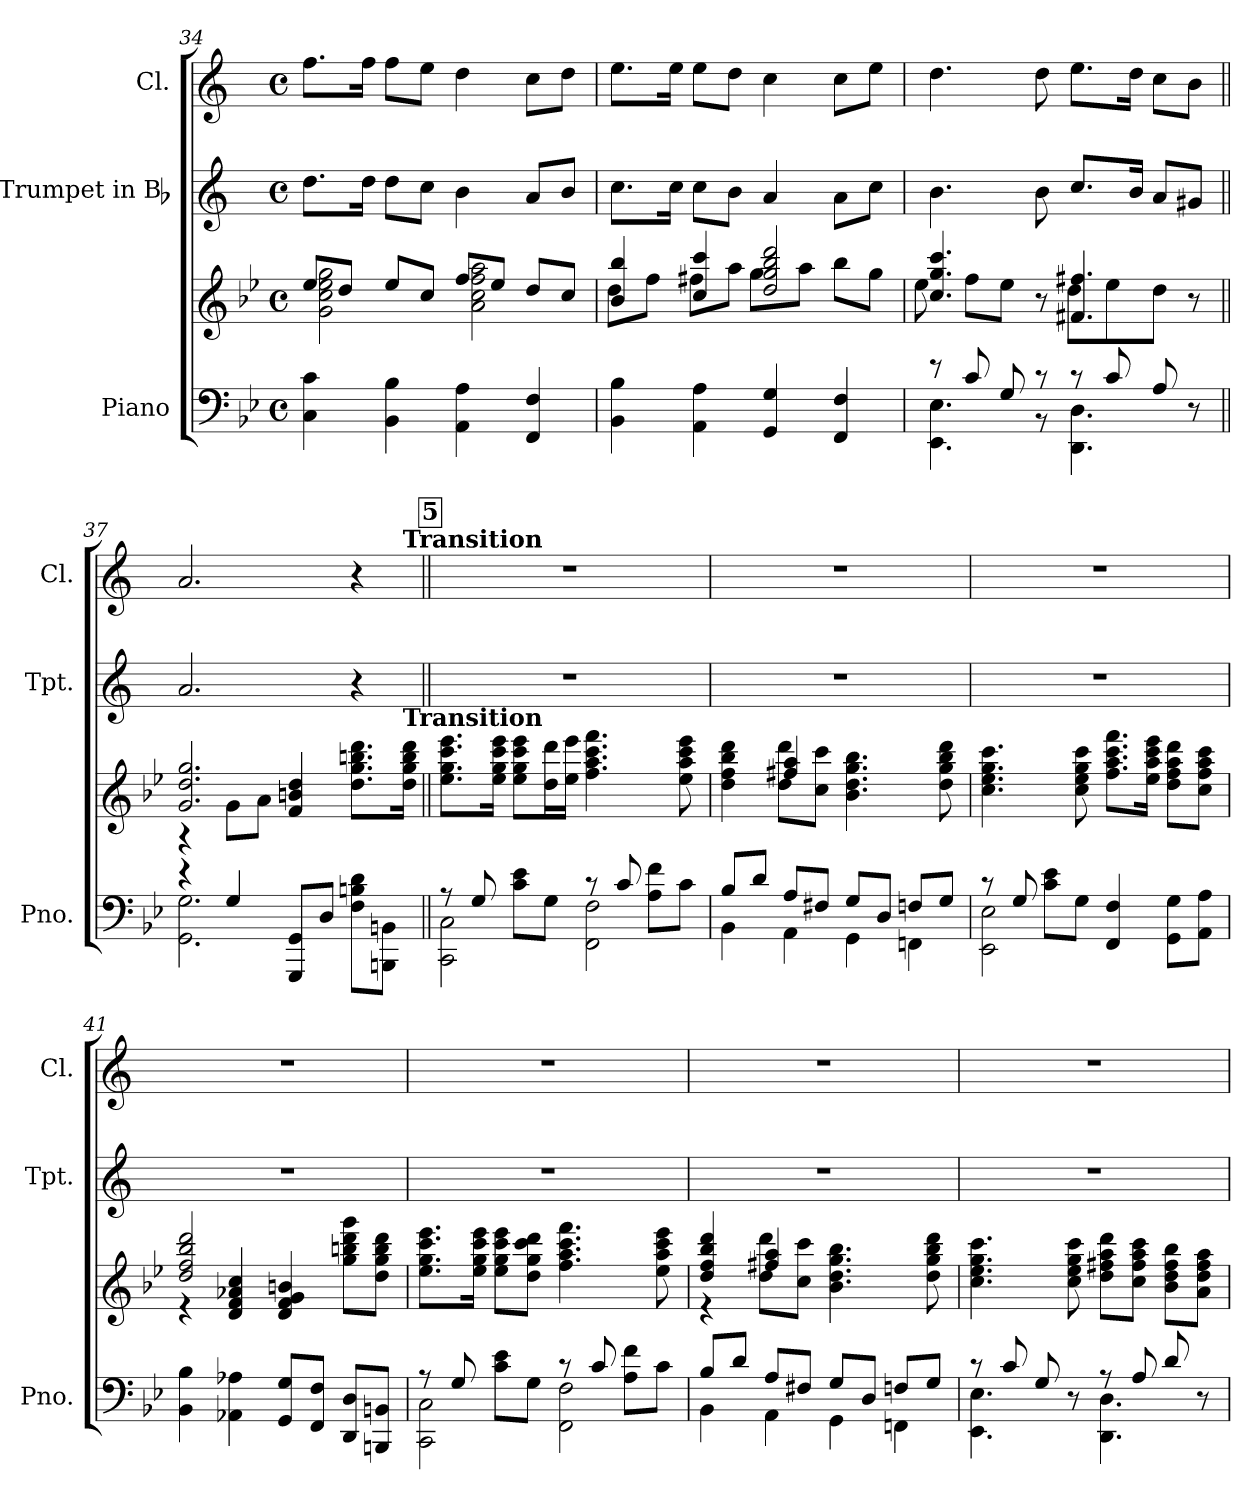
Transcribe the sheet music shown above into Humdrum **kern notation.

**kern	**kern	**kern	**kern
*part3	*part3	*part2	*part1
*staff4	*staff3	*staff2	*staff1
*I"Piano	*	*I"Trumpet in Bb	*I"Cl.
*I'Pno.	*	*I'Tpt.	*I'Cl.
!!LO:LB:g=z
*clefF4	*clefG2	*clefG2	*clefG2
*	*	*ITrd1c2	*ITrd1c2
*k[b-e-]	*k[b-e-]	*k[b-e-]	*k[b-e-]
*B-:	*B-:	*B-:	*B-:
*M4/4	*M4/4	*M4/4	*M4/4
*met(c)	*met(c)	*met(c)	*met(c)
=34	=34	=34	=34
*	*^	*	*
4Ci\ 4ci	8ee-i/L	2gi\ 2cci 2ee-i 2ggi	8.cci\L	8.ee-i\L
.	8ddi/J	.	.	.
.	.	.	16cci\Jk	16ee-i\Jk
4BB-i\ 4B-i	8ee-i/L	.	8cci\L	8ee-i\L
.	8cci/J	.	8b-i\J	8ddi\J
4AAi\ 4Ai	8ffi/L	2ai\ 2cci 2ffi 2aai	4ai\	4cci\
.	8ee-i/J	.	.	.
4FFi/ 4Fi	8ddi/L	.	8gi/L	8b-i\L
.	8cci/J	.	8ai/J	8cci\J
=35	=35	=35	=35	=35
4BB-i\ 4B-i	4b-i/ 4bb-i	8ddi\L	8.b-i\L	8.ddi\L
.	.	8ffi\J	.	.
.	.	.	16b-i\Jk	16ddi\Jk
4AAi\ 4Ai	4cci/ 4ccci	8ff#Xi\L	8b-i\L	8ddi\L
.	.	8aai\J	8ai\J	8cci\J
4GGi/ 4Gi	2ddi/ 2ggi 2bb-i 2dddi	8ggi\L	4gi/	4b-i\
.	.	8aai\J	.	.
4FFi/ 4Fi	.	8bb-i\L	8gi\L	8b-i\L
.	.	8ggi\J	8b-i\J	8ddi\J
=36	=36	=36	=36	=36
*^	*	*	*	*
8r	4.EE-i\ 4.E-i	4.cci/ 4.ggi 4.ccci	8ee-i\	4.ai\	4.cci\
8ci/	.	.	8ffi\L	.	.
8Gi/	.	.	8ee-i\J	.	.
8r	8r	8r	8ryy	8ai\	8cci\
8r	4.DDi\ 4.Di	4.f#Xi/ 4.ff#Xi	8ddi\L	8.b-i/L	8.ddi\L
8ci/	.	.	8ee-i\	.	.
.	.	.	.	16ai/Jk	16cci\Jk
8Ai/	.	.	8ddi\J	8gi/L	8b-i\L
8r	8ryy	8r	8ryy	8f#Xi/J	8ai\J
!!LO:PB:g=z
=37||	=37||	=37||	=37||	=37||	=37||
*	*	*	*	*	*^
4r	2.GGi\ 2.Gi	2.gi/ 2.ddi 2.ggi	4r	2.gi/	2.gi/	2...ryy
4Gi/	.	.	8gi\L	.	.	.
.	.	.	8ai\J	.	.	.
8GGGi/ 8GGi/L	.	.	4fi/ 4bni 4ddi	.	.	.
8Di/J	.	.	.	.	.	.
8Fi\ 8Bni\ 8di\L	4ryy	4ryy	8.ddi\ 8.ggi\ 8.bbni\ 8.dddi\L	4r	4r	.
8BBBni\ 8BBni\J	.	.	.	.	.	.
!	!	!	!	!	!	!LO:TX:a:B:t=Transition
!	!	!	!LO:TX:a:B:t=Transition	!	!	!
.	.	.	16ddi\ 16ggi\ 16bbi\ 16dddi\Jk	.	.	16ryy
*	*	*v	*v	*	*v	*v
!!LO:REH:place=s1:B:color=#000000:enc=box:fs=14.0049:t=5
=38||	=38||	=38||	=38||	=38||
8r	2CCi\ 2Ci	8.ee-i\ 8.ggi\ 8.ccci\ 8.eee-i\L	1r	1r
8Gi/	.	.	.	.
.	.	16ee-i\ 16ggi\ 16ccci\ 16eee-i\Jk	.	.
8ci\ 8e-i\L	.	8ee-i\ 8ggi\ 8ccci\ 8eee-i\L	.	.
8Gi\J	.	16ddi\ 16dddi\L	.	.
.	.	16ee-i\ 16eee-i\JJ	.	.
8r	2FFi\ 2Fi	4.ffi\ 4.aai 4.ccci 4.fffi	.	.
8ci/	.	.	.	.
8Ai\ 8fi\L	.	.	.	.
8ci\J	.	8ee-i\ 8aai 8ccci 8eee-i	.	.
=39	=39	=39	=39	=39
*	*	*^	*	*
8B-i/L	4BB-i\	4ddi\ 4ffi 4bb-i 4dddi	4ryy	1r	1r
8di/J	.	.	.	.	.
8Ai/L	4AAi\	4ff#Xi/ 4aai	8ddi\ 8dddi\L	.	.
8F#Xi/J	.	.	8cci\ 8ccci\J	.	.
8Gi/L	4GGi\	2ryy	4.b-i\ 4.ddi 4.ggi 4.bb-i	.	.
8Di/J	.	.	.	.	.
8Fni/L	4FFni\	.	.	.	.
8Gi/J	.	.	8ddi\ 8ggi 8bb-i 8dddi	.	.
*	*	*v	*v	*	*
!!LO:LB:g=z
=40	=40	=40	=40	=40
8r	2EE-i\ 2E-i	4.cci\ 4.ee-i 4.ggi 4.ccci	1r	1r
8Gi/	.	.	.	.
8ci\ 8e-i\L	.	.	.	.
8Gi\J	.	8cci\ 8ee-i 8ggi 8ccci	.	.
4FFi/ 4Fi	2ryy	8.ffi\ 8.aai\ 8.ccci\ 8.fffi\L	.	.
.	.	16ee-i\ 16aai\ 16ccci\ 16eee-i\Jk	.	.
8GGi\ 8Gi\L	.	8ddi\ 8ffi\ 8aai\ 8dddi\L	.	.
8AAi\ 8Ai\J	.	8cci\ 8ffi\ 8aai\ 8ccci\J	.	.
*v	*v	*	*	*
=41	=41	=41	=41
*	*^	*	*
4BB-i\ 4B-i	2ddi/ 2ffi 2bb-i 2dddi	4r	1r	1r
4AA-Xi\ 4A-Xi	.	4di/ 4fi 4a-Xi 4cci	.	.
8GGi/ 8Gi/L	2ryy	4di/ 4fi 4gi 4bni	.	.
8FFi/ 8Fi/J	.	.	.	.
8DDi/ 8Di/L	.	8ggi\ 8bbni\ 8dddi\ 8gggi\L	.	.
8BBBni/ 8BBni/J	.	8ddi\ 8ggi\ 8bbi\ 8dddi\J	.	.
*	*v	*v	*	*
=42	=42	=42	=42
*^	*	*	*
8r	2CCi\ 2Ci	8.ee-i\ 8.ggi\ 8.ccci\ 8.eee-i\L	1r	1r
8Gi/	.	.	.	.
.	.	16ee-i\ 16ggi\ 16ccci\ 16eee-i\Jk	.	.
8ci\ 8e-i\L	.	8ee-i\ 8ggi\ 8ccci\ 8eee-i\L	.	.
8Gi\J	.	8ddi\ 8ggi\ 8ccci\ 8dddi\J	.	.
8r	2FFi\ 2Fi	4.ffi\ 4.aai 4.ccci 4.fffi	.	.
8ci/	.	.	.	.
8Ai\ 8fi\L	.	.	.	.
8ci\J	.	8ee-i\ 8aai 8ccci 8eee-i	.	.
!!LO:LB:g=z
=43	=43	=43	=43	=43
*	*	*^	*	*
8B-i/L	4BB-i\	4ddi/ 4ffi 4bb-i 4dddi	4r	1r	1r
8di/J	.	.	.	.	.
8Ai/L	4AAi\	4ff#Xi/ 4aai	8ddi\ 8dddi\L	.	.
8F#Xi/J	.	.	8cci\ 8ccci\J	.	.
8Gi/L	4GGi\	4.b-i\ 4.ddi 4.ggi 4.bb-i	2ryy	.	.
8Di/J	.	.	.	.	.
8Fni/L	4FFni\	.	.	.	.
8Gi/J	.	8ddi\ 8ggi 8bb-i 8dddi	.	.	.
*	*	*v	*v	*	*
=44	=44	=44	=44	=44
8r	4.EE-i\ 4.E-i	4.cci\ 4.ee-i 4.ggi 4.ccci	1r	1r
8ci/	.	.	.	.
8Gi/	.	.	.	.
8r	8ryy	8cci\ 8ee-i 8ggi 8ccci	.	.
8r	4.DDi\ 4.Di	8ddi\ 8ff#Xi\ 8aai\ 8dddi\L	.	.
8Ai/	.	8cci\ 8ff#i\ 8aai\ 8ccci\J	.	.
8di/	.	8b-i\ 8ddi\ 8ff#i\ 8bb-i\L	.	.
8r	8ryy	8ai\ 8ddi\ 8ff#i\ 8aai\J	.	.
*v	*v	*	*	*
=	=	=	=
*-	*-	*-	*-
